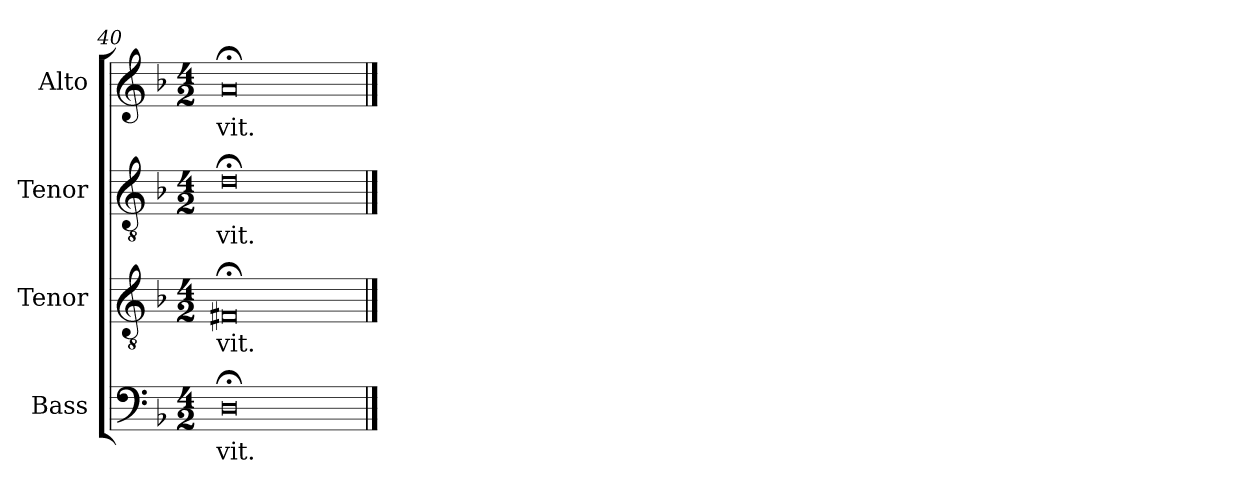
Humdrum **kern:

**kern	**text	**kern	**text	**kern	**text	**kern	**text
*part4	*part4	*part3	*part3	*part2	*part2	*part1	*part1
*staff4	*staff4	*staff3	*staff3	*staff2	*staff2	*staff1	*staff1
*I"Bass	*	*I"Tenor	*	*I"Tenor	*	*I"Alto	*
*I'B.	*	*I'T.	*	*I'T.	*	*	*
*clefF4	*	*clefGv2	*	*clefGv2	*	*clefG2	*
*	*	*ITrd7c12	*	*ITrd7c12	*	*	*
*k[b-]	*	*k[b-]	*	*k[b-]	*	*k[b-]	*
*F:	*	*F:	*	*F:	*	*F:	*
*M4/2	*	*M4/2	*	*M4/2	*	*M4/2	*
=40	=40	=40	=40	=40	=40	=40	=40
!	!LO:LY:b:color=#000000	!	!	!	!	!	!
!	!	!	!LO:LY:b:color=#000000	!	!	!	!
!	!	!	!	!	!LO:LY:b:color=#000000	!	!
!	!	!	!	!	!	!	!LO:LY:b:color=#000000
0D;i	-vit.	0FF#X;i	-vit.	0D;i	-vit.	0a;i	-vit.
==	==	==	==	==	==	==	==
*-	*-	*-	*-	*-	*-	*-	*-
